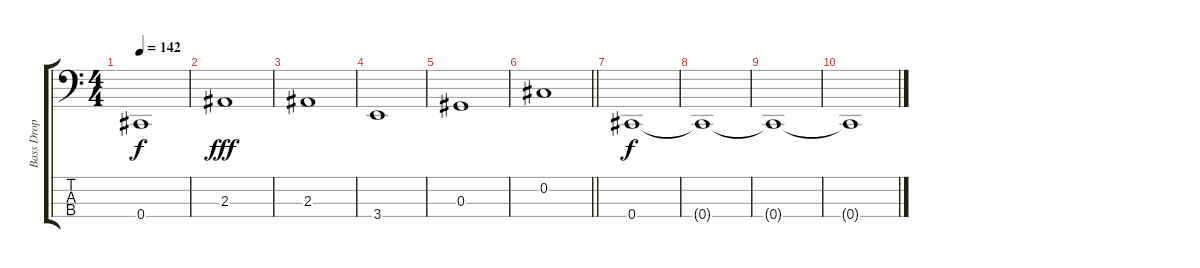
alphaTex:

\track ("Bass Drop D" "Bass Drop ") {instrument electricbassfinger}
\staff {score tabs}
\tuning (Gb2 Db2 Ab1 Db1) {hide}
\ts (4 4)
\tempo 142
\clef f4
\ks c
0.4{t}.1{dy f} |
2.3.1{dy fff} |
2.3.1 |
3.4.1 |
0.3.1 |
\barLineRight lightlight
0.2.1 |
0.4.1{dy f} |
0.4{t}.1 |
0.4{t}.1 |
0.4{t}.1
